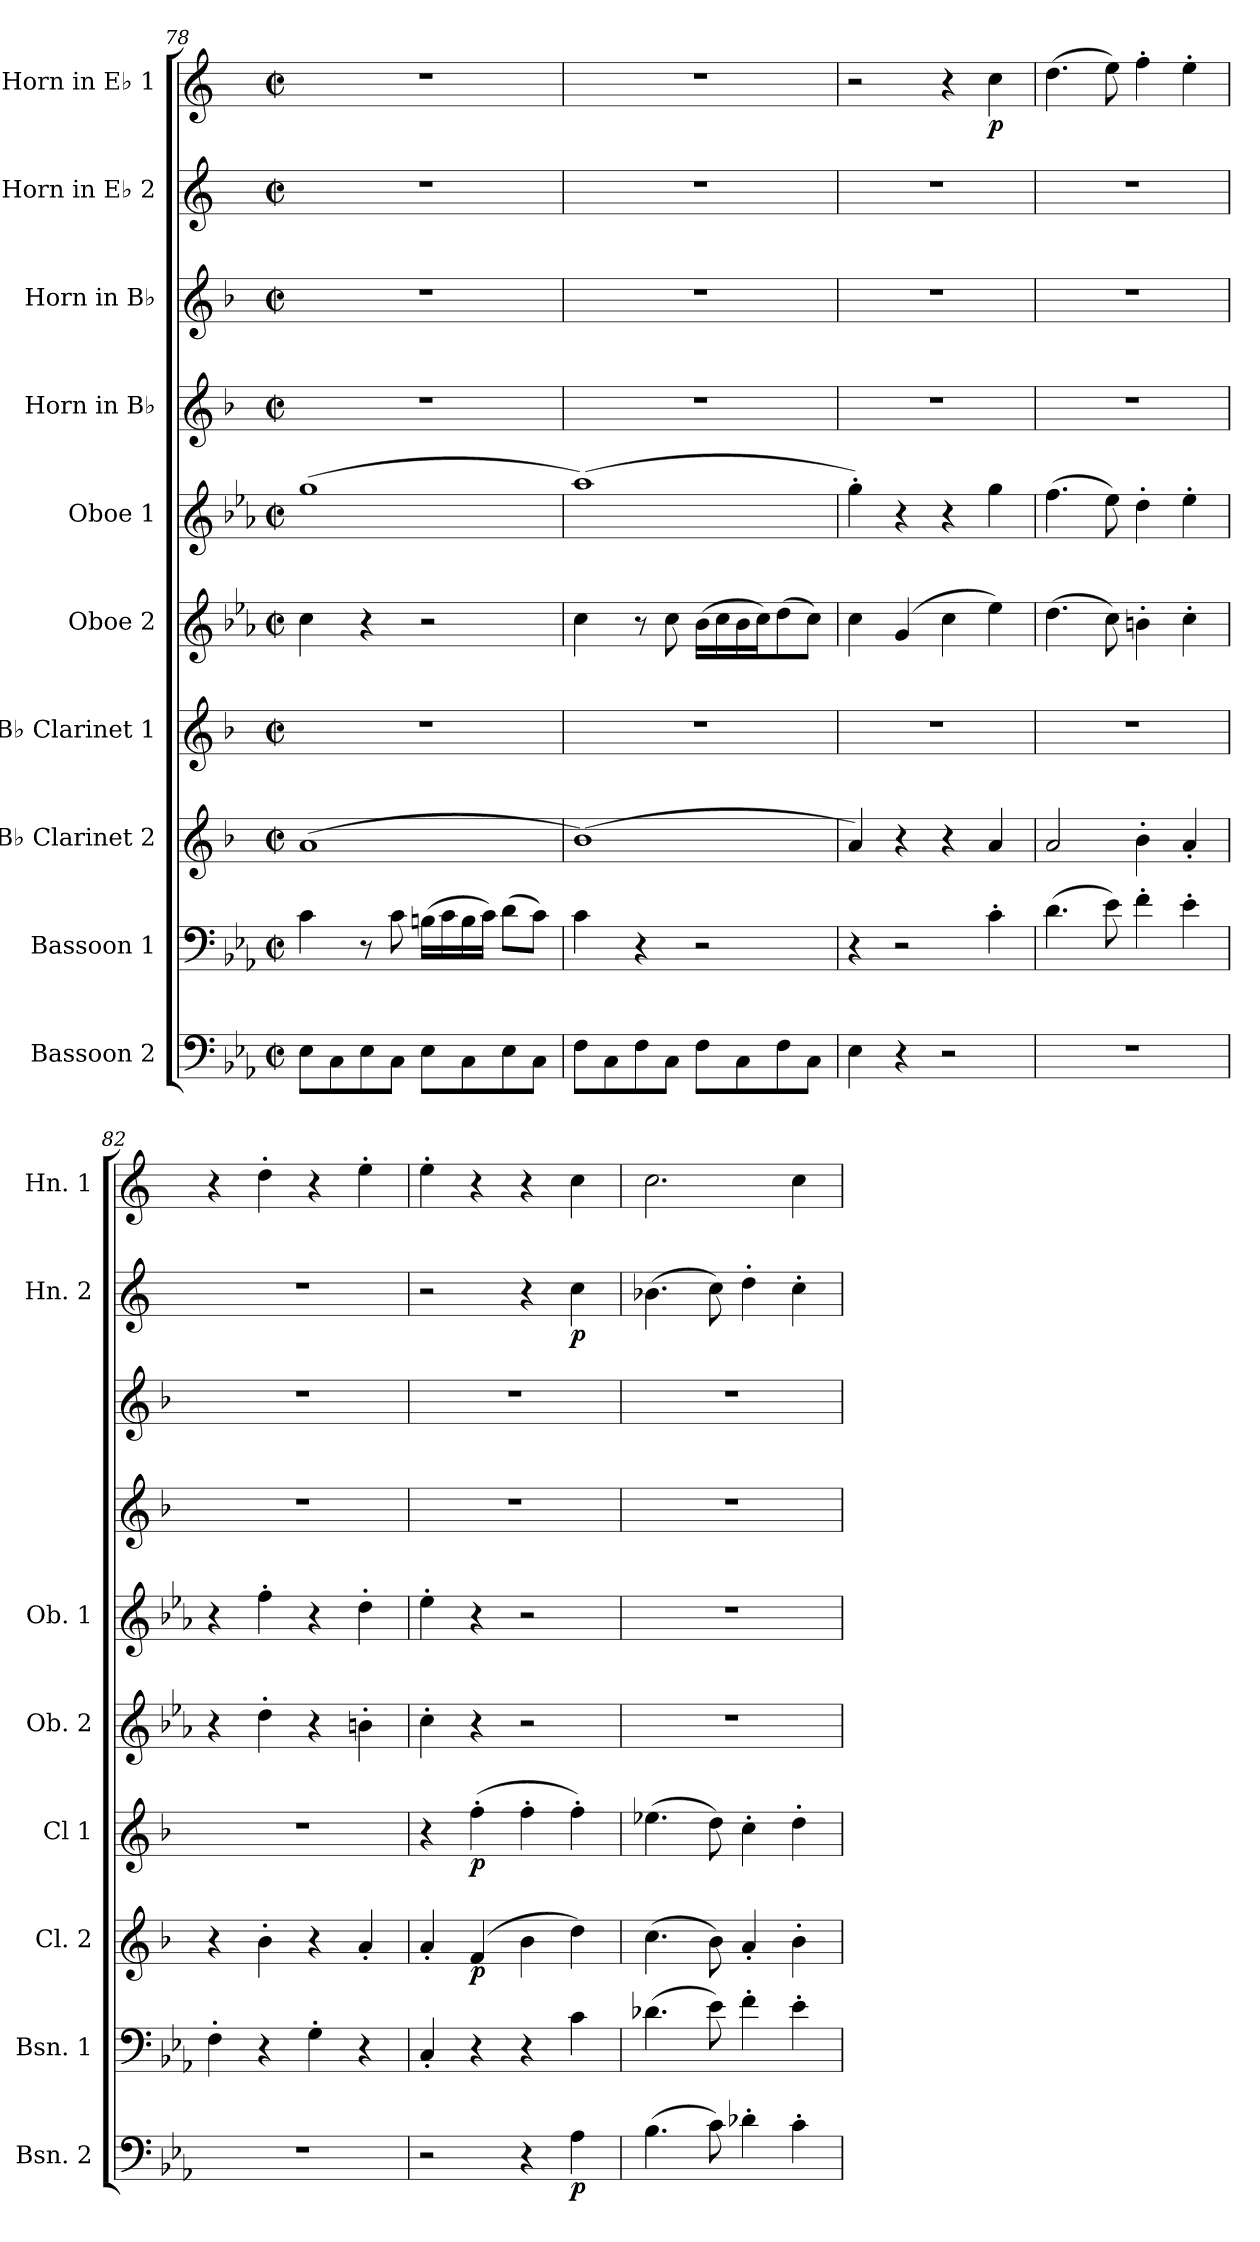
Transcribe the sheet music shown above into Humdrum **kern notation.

**kern	**dynam	**kern	**kern	**dynam	**kern	**dynam	**kern	**kern	**kern	**kern	**kern	**dynam	**kern	**dynam
*part10	*part10	*part9	*part8	*part8	*part7	*part7	*part6	*part5	*part4	*part3	*part2	*part2	*part1	*part1
*staff10	*staff10	*staff9	*staff8	*staff8	*staff7	*staff7	*staff6	*staff5	*staff4	*staff3	*staff2	*staff2	*staff1	*staff1
*I"Bassoon 2	*	*I"Bassoon 1	*I"B♭ Clarinet 2	*	*I"B♭ Clarinet 1	*	*I"Oboe 2	*I"Oboe 1	*I"Horn in B♭	*I"Horn in B♭	*I"Horn in E♭ 2	*	*I"Horn in E♭ 1	*
*I'Bsn. 2	*	*I'Bsn. 1	*I'Cl. 2	*	*I'Cl 1	*	*I'Ob. 2	*I'Ob. 1	*	*	*I'Hn. 2	*	*I'Hn. 1	*
*clefF4	*	*clefF4	*clefG2	*	*clefG2	*	*clefG2	*clefG2	*clefG2	*clefG2	*clefG2	*	*clefG2	*
*	*	*	*ITrd1c2	*	*ITrd1c2	*	*	*	*ITrd1c2	*ITrd1c2	*ITrd5c9	*	*ITrd5c9	*
*k[b-e-a-]	*	*k[b-e-a-]	*k[b-e-a-]	*	*k[b-e-a-]	*	*k[b-e-a-]	*k[b-e-a-]	*k[b-e-a-]	*k[b-e-a-]	*k[b-e-a-]	*	*k[b-e-a-]	*
*M2/2	*	*M2/2	*M2/2	*	*M2/2	*	*M2/2	*M2/2	*M2/2	*M2/2	*M2/2	*	*M2/2	*
*met(c|)	*	*met(c|)	*met(c|)	*	*met(c|)	*	*met(c|)	*met(c|)	*met(c|)	*met(c|)	*met(c|)	*	*met(c|)	*
=78	=78	=78	=78	=78	=78	=78	=78	=78	=78	=78	=78	=78	=78	=78
8E-\L	.	4c\	(<1g	.	1r	.	4cc\	(>1gg	1r	1r	1r	.	1r	.
8C\	.	.	.	.	.	.	.	.	.	.	.	.	.	.
8E-\	.	8r	.	.	.	.	4r	.	.	.	.	.	.	.
8C\J	.	8c\	.	.	.	.	.	.	.	.	.	.	.	.
8E-\L	.	(>16Bn\LL	.	.	.	.	2r	.	.	.	.	.	.	.
.	.	16c\	.	.	.	.	.	.	.	.	.	.	.	.
8C\	.	16B\	.	.	.	.	.	.	.	.	.	.	.	.
.	.	16c\JJ)	.	.	.	.	.	.	.	.	.	.	.	.
8E-\	.	(>8d\L	.	.	.	.	.	.	.	.	.	.	.	.
8C\J	.	8c\J)	.	.	.	.	.	.	.	.	.	.	.	.
!!LO:PB:g=z
=79	=79	=79	=79	=79	=79	=79	=79	=79	=79	=79	=79	=79	=79	=79
8F\L	.	4c\	(<1a-)	.	1r	.	4cc\	(>1aa-)	1r	1r	1r	.	1r	.
8C\	.	.	.	.	.	.	.	.	.	.	.	.	.	.
8F\	.	4r	.	.	.	.	8r	.	.	.	.	.	.	.
8C\J	.	.	.	.	.	.	8cc\	.	.	.	.	.	.	.
8F\L	.	2r	.	.	.	.	(>16b-\LL	.	.	.	.	.	.	.
.	.	.	.	.	.	.	16cc\	.	.	.	.	.	.	.
8C\	.	.	.	.	.	.	16b-\	.	.	.	.	.	.	.
.	.	.	.	.	.	.	16cc\J)	.	.	.	.	.	.	.
8F\	.	.	.	.	.	.	(>8dd\	.	.	.	.	.	.	.
8C\J	.	.	.	.	.	.	8cc\J)	.	.	.	.	.	.	.
=80	=80	=80	=80	=80	=80	=80	=80	=80	=80	=80	=80	=80	=80	=80
4E-\	.	4r	4g/)	.	1r	.	4cc\	4gg'\)	1r	1r	1r	.	2r	.
4r	.	2r	4r	.	.	.	(>4g/	4r	.	.	.	.	.	.
2r	.	.	4r	.	.	.	4cc\	4r	.	.	.	.	4r	.
!	!	!	!	!	!	!	!	!	!	!	!	!	!	!LO:DY:b
.	.	4c'\	4g/	.	.	.	4ee-\)	4gg\	.	.	.	.	4e-\	p
=81	=81	=81	=81	=81	=81	=81	=81	=81	=81	=81	=81	=81	=81	=81
1r	.	(>4.d\	2g/	.	1r	.	(>4.dd\	(>4.ff\	1r	1r	1r	.	(>4.f\	.
.	.	8e-\)	.	.	.	.	8cc\)	8ee-\)	.	.	.	.	8g\)	.
.	.	4f'\	4a-'\	.	.	.	4bn'\	4dd'\	.	.	.	.	4a-'\	.
.	.	4e-'\	4g'/	.	.	.	4cc'\	4ee-'\	.	.	.	.	4g'\	.
=82	=82	=82	=82	=82	=82	=82	=82	=82	=82	=82	=82	=82	=82	=82
1r	.	4F'\	4r	.	1r	.	4r	4r	1r	1r	1r	.	4r	.
.	.	4r	4a-'\	.	.	.	4dd'\	4ff'\	.	.	.	.	4f'\	.
.	.	4G'\	4r	.	.	.	4r	4r	.	.	.	.	4r	.
.	.	4r	4g'/	.	.	.	4bn'\	4dd'\	.	.	.	.	4g'\	.
=83	=83	=83	=83	=83	=83	=83	=83	=83	=83	=83	=83	=83	=83	=83
2r	.	4C'/	4g'/	.	4r	.	4cc'\	4ee-'\	1r	1r	2r	.	4g'\	.
!	!	!	!	!LO:DY:b	!	!LO:DY:b	!	!	!	!	!	!	!	!
.	.	4r	(>4e-/	p	(>4ee-'\	p	4r	4r	.	.	.	.	4r	.
4r	.	4r	4a-\	.	4ee-'\	.	2r	2r	.	.	4r	.	4r	.
!	!LO:DY:b	!	!	!	!	!	!	!	!	!	!	!LO:DY:b	!	!
4A-\	p	4c\	4cc\)	.	4ee-'\)	.	.	.	.	.	4e-\	p	4e-\	.
=84	=84	=84	=84	=84	=84	=84	=84	=84	=84	=84	=84	=84	=84	=84
(>4.B-\	.	(>4.d-X\	(>4.b-\	.	(>4.dd-X\	.	1r	1r	1r	1r	(>4.d-X\	.	2.e-\	.
8c\)	.	8e-\)	8a-\)	.	8cc\)	.	.	.	.	.	8e-\)	.	.	.
4d-X'\	.	4f'\	4g'/	.	4b-'\	.	.	.	.	.	4f'\	.	.	.
4c'\	.	4e-'\	4a-'\	.	4cc'\	.	.	.	.	.	4e-'\	.	4e-\	.
=	=	=	=	=	=	=	=	=	=	=	=	=	=	=
*-	*-	*-	*-	*-	*-	*-	*-	*-	*-	*-	*-	*-	*-	*-
